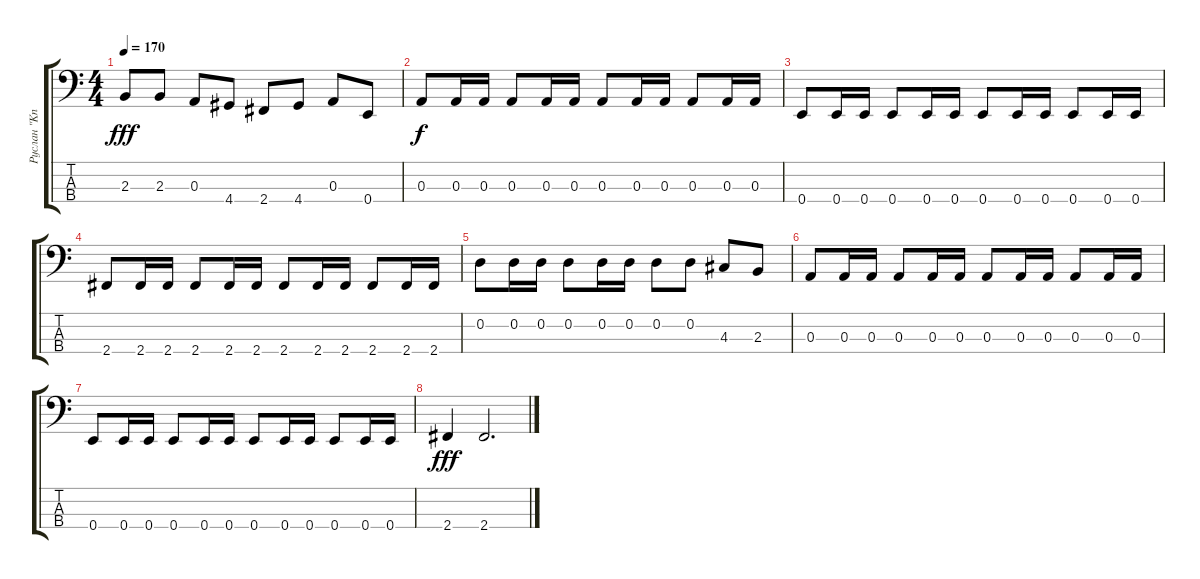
\track ("Руслан \"Kniaz\"" "Руслан \"Kn") {instrument electricbassfinger}
\staff {score tabs}
\tuning (G2 D2 A1 E1) {hide}
\ts (4 4)
\tempo 170
\clef f4
\ks c
2.3.8{dy fff} 2.3.8 0.3.8 4.4.8 2.4.8 4.4.8 0.3.8 0.4.8 |
0.3.8{dy f} 0.3.16 0.3.16 0.3.8 0.3.16 0.3.16 0.3.8 0.3.16 0.3.16 0.3.8 0.3.16 0.3.16 |
0.4.8 0.4.16 0.4.16 0.4.8 0.4.16 0.4.16 0.4.8 0.4.16 0.4.16 0.4.8 0.4.16 0.4.16 |
2.4.8 2.4.16 2.4.16 2.4.8 2.4.16 2.4.16 2.4.8 2.4.16 2.4.16 2.4.8 2.4.16 2.4.16 |
0.2.8 0.2.16 0.2.16 0.2.8 0.2.16 0.2.16 0.2.8 0.2.8 4.3.8 2.3.8 |
0.3.8 0.3.16 0.3.16 0.3.8 0.3.16 0.3.16 0.3.8 0.3.16 0.3.16 0.3.8 0.3.16 0.3.16 |
0.4.8 0.4.16 0.4.16 0.4.8 0.4.16 0.4.16 0.4.8 0.4.16 0.4.16 0.4.8 0.4.16 0.4.16 |
2.4.4{dy fff} 2.4.2{d}
